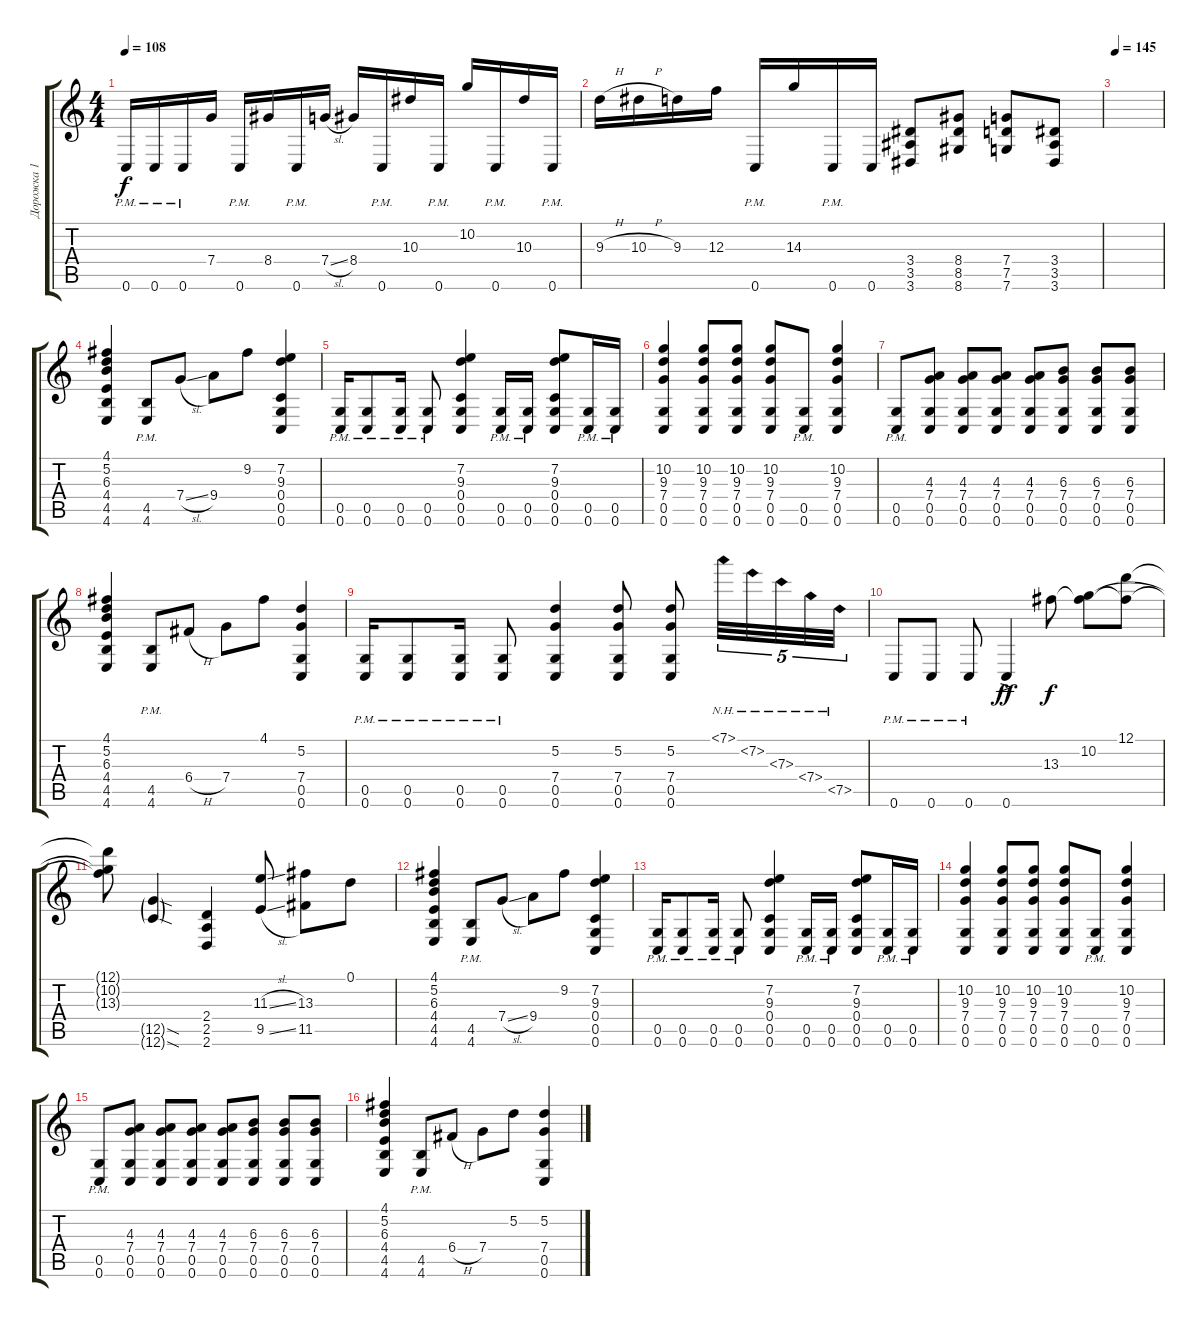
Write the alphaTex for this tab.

\track ("Дорожка 1" "Дорожка 1") {instrument distortionguitar}
\staff {score tabs}
\tuning (D4 A3 F3 C3 G2 C2) {hide}
\ts (4 4)
\tempo 108
\clef g2
\ks c
0.6{pm}.16{dy f} 0.6{pm}.16 0.6{pm}.16 7.4.16 0.6{pm}.16 8.4.16 0.6{pm}.16 7.4{sl}.16 8.4.16 0.6{pm}.16 10.3.16 0.6{pm}.16 10.2.16 0.6{pm}.16 10.3.16 0.6{pm}.16 |
9.3{h}.16 10.3{h}.16 9.3.16 12.3.16 0.6{pm}.16 14.3.16 0.6{pm}.16 0.6.16 (3.4 3.5 3.6).8 (8.4 8.5 8.6).8 (7.4 7.5 7.6).8 (3.4 3.5 3.6).8 |
\tempo 145
|
(4.1 5.2 6.3 4.4 4.5 4.6).4 (4.5{pm} 4.6{pm}).8 7.4{sl}.8 9.4.8 9.2.8 (7.2 9.3 0.4 0.5 0.6).4 |
(0.5{pm} 0.6{pm}).16 (0.5{pm} 0.6{pm}).8 (0.5{pm} 0.6{pm}).16 (0.5{pm} 0.6{pm}).8 (7.2 9.3 0.4 0.5 0.6).4 (0.5{pm} 0.6{pm}).16 (0.5{pm} 0.6{pm}).16 (7.2 9.3 0.4 0.5 0.6).8 (0.5{pm} 0.6{pm}).16 (0.5{pm} 0.6{pm}).16 |
(10.2 9.3 7.4 0.5 0.6).4 (10.2 9.3 7.4 0.5 0.6).8 (10.2 9.3 7.4 0.5 0.6).8 (10.2 9.3 7.4 0.5 0.6).8 (0.5{pm} 0.6{pm}).8 (10.2 9.3 7.4 0.5 0.6).4 |
(0.5{pm} 0.6{pm}).8 (4.3 7.4 0.5 0.6).8 (4.3 7.4 0.5 0.6).8 (4.3 7.4 0.5 0.6).8 (4.3 7.4 0.5 0.6).8 (6.3 7.4 0.5 0.6).8 (6.3 7.4 0.5 0.6).8 (6.3 7.4 0.5 0.6).8 |
(4.1 5.2 6.3 4.4 4.5 4.6).4 (4.5{pm} 4.6{pm}).8 6.4{h}.8 7.4.8 4.1.8 (5.2 7.4 0.5 0.6).4 |
(0.5{pm} 0.6{pm}).16 (0.5{pm} 0.6{pm}).8 (0.5{pm} 0.6{pm}).16 (0.5{pm} 0.6{pm}).8 (5.2 7.4 0.5 0.6).4 (5.2 7.4 0.5 0.6).8 (5.2 7.4 0.5 0.6).8 7.1{nh}.32{tu (5 4)} 7.2{nh}.32{tu (5 4)} 7.3{nh}.32{tu (5 4)} 7.4{nh}.32{tu (5 4)} 7.5{nh}.32{tu (5 4)} |
0.6{pm}.8 0.6{pm}.8 0.6{pm}.8 0.6{ac}.4{dy ff} 13.3.8{dy f} (10.2 13.3{t}).8 (12.1 13.3{t}).8 |
(12.1{t} 10.2{t} 13.3{t}).8 (12.5{sod g} 12.6{sod g}).4 (2.4 2.5 2.6).4 (11.3{sl} 9.5{sl}).8 (13.3 11.5).8 0.1.8 |
(4.1 5.2 6.3 4.4 4.5 4.6).4 (4.5{pm} 4.6{pm}).8 7.4{sl}.8 9.4.8 9.2.8 (7.2 9.3 0.4 0.5 0.6).4 |
(0.5{pm} 0.6{pm}).16 (0.5{pm} 0.6{pm}).8 (0.5{pm} 0.6{pm}).16 (0.5{pm} 0.6{pm}).8 (7.2 9.3 0.4 0.5 0.6).4 (0.5{pm} 0.6{pm}).16 (0.5{pm} 0.6{pm}).16 (7.2 9.3 0.4 0.5 0.6).8 (0.5{pm} 0.6{pm}).16 (0.5{pm} 0.6{pm}).16 |
(10.2 9.3 7.4 0.5 0.6).4 (10.2 9.3 7.4 0.5 0.6).8 (10.2 9.3 7.4 0.5 0.6).8 (10.2 9.3 7.4 0.5 0.6).8 (0.5{pm} 0.6{pm}).8 (10.2 9.3 7.4 0.5 0.6).4 |
(0.5{pm} 0.6{pm}).8 (4.3 7.4 0.5 0.6).8 (4.3 7.4 0.5 0.6).8 (4.3 7.4 0.5 0.6).8 (4.3 7.4 0.5 0.6).8 (6.3 7.4 0.5 0.6).8 (6.3 7.4 0.5 0.6).8 (6.3 7.4 0.5 0.6).8 |
(4.1 5.2 6.3 4.4 4.5 4.6).4 (4.5{pm} 4.6{pm}).8 6.4{h}.8 7.4.8 5.2.8 (5.2 7.4 0.5 0.6).4
